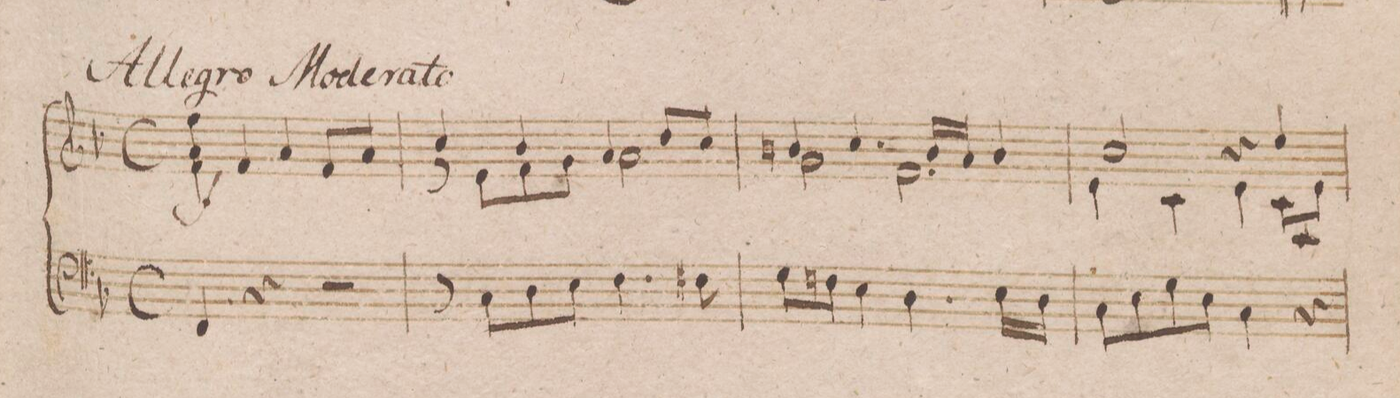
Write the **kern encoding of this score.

**kern
*I"Organo.
*clefF4
*k[b-]
*met(c|)
*M3/4
*k[b-]
*M4/4
*met(c)
*mmet(c|)
4FF/
4r
2r
=220
8r
8C\L
8D\
8E\J
4.F\
8F#X\
=221
8G\L
8Fn\J
4E\
4.D\
16E\LL
16D\JJ
=222
*^
8C\L	2ryyyy
8E\	.
8G\	.
8E\J	.
4C\	4ryyyy
4c/	4r
=223	=223
*-	*-
